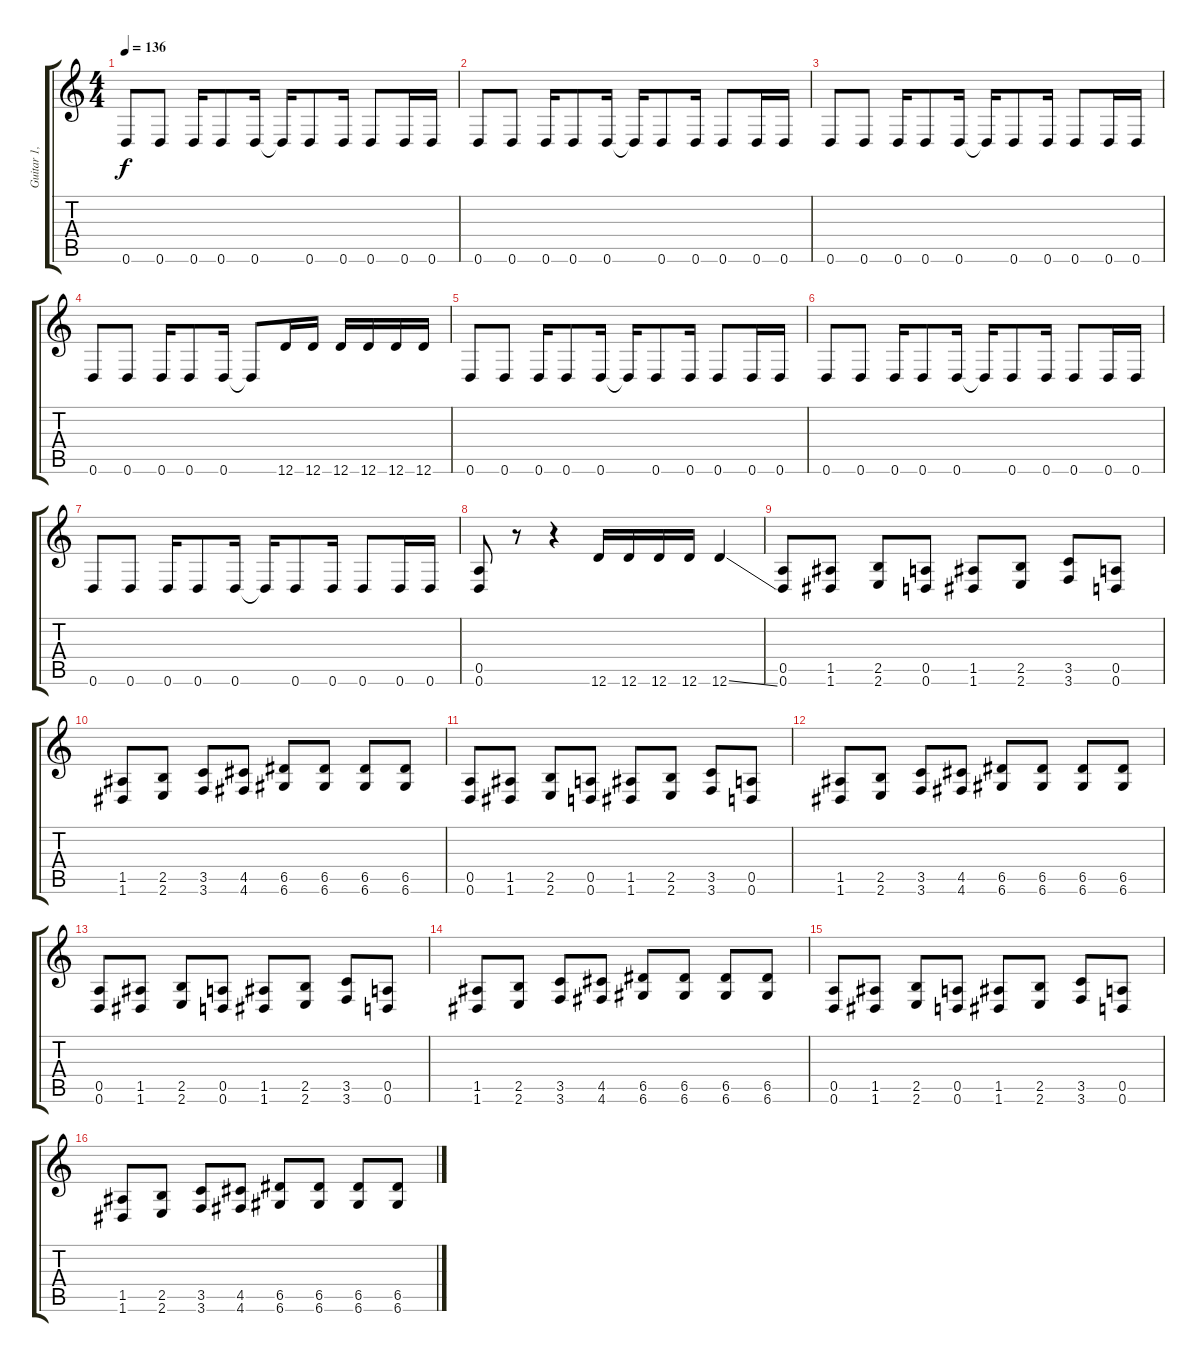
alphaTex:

\track ("Guitar 1, Dime" "Guitar 1, ") {instrument overdrivenguitar}
\staff {score tabs}
\tuning (E4 B3 G3 D3 A2 D2) {hide}
\ts (4 4)
\tempo 136
\clef g2
\ks c
0.6.8{dy f} 0.6.8 0.6.16 0.6.8 0.6.16 0.6{t}.16 0.6.8 0.6.16 0.6.8 0.6.16 0.6.16 |
0.6.8 0.6.8 0.6.16 0.6.8 0.6.16 0.6{t}.16 0.6.8 0.6.16 0.6.8 0.6.16 0.6.16 |
0.6.8 0.6.8 0.6.16 0.6.8 0.6.16 0.6{t}.16 0.6.8 0.6.16 0.6.8 0.6.16 0.6.16 |
0.6.8 0.6.8 0.6.16 0.6.8 0.6.16 0.6{t}.8 12.6.16 12.6.16 12.6.16 12.6.16 12.6.16 12.6.16 |
0.6.8 0.6.8 0.6.16 0.6.8 0.6.16 0.6{t}.16 0.6.8 0.6.16 0.6.8 0.6.16 0.6.16 |
0.6.8 0.6.8 0.6.16 0.6.8 0.6.16 0.6{t}.16 0.6.8 0.6.16 0.6.8 0.6.16 0.6.16 |
0.6.8 0.6.8 0.6.16 0.6.8 0.6.16 0.6{t}.16 0.6.8 0.6.16 0.6.8 0.6.16 0.6.16 |
(0.5 0.6).8 r.8 r.4 12.6.16 12.6.16 12.6.16 12.6.16 12.6{ss}.4 |
(0.5 0.6).8 (1.5 1.6).8 (2.5 2.6).8 (0.5 0.6).8 (1.5 1.6).8 (2.5 2.6).8 (3.5 3.6).8 (0.5 0.6).8 |
(1.5 1.6).8 (2.5 2.6).8 (3.5 3.6).8 (4.5 4.6).8 (6.5 6.6).8 (6.5 6.6).8 (6.5 6.6).8 (6.5 6.6).8 |
(0.5 0.6).8 (1.5 1.6).8 (2.5 2.6).8 (0.5 0.6).8 (1.5 1.6).8 (2.5 2.6).8 (3.5 3.6).8 (0.5 0.6).8 |
(1.5 1.6).8 (2.5 2.6).8 (3.5 3.6).8 (4.5 4.6).8 (6.5 6.6).8 (6.5 6.6).8 (6.5 6.6).8 (6.5 6.6).8 |
(0.5 0.6).8 (1.5 1.6).8 (2.5 2.6).8 (0.5 0.6).8 (1.5 1.6).8 (2.5 2.6).8 (3.5 3.6).8 (0.5 0.6).8 |
(1.5 1.6).8 (2.5 2.6).8 (3.5 3.6).8 (4.5 4.6).8 (6.5 6.6).8 (6.5 6.6).8 (6.5 6.6).8 (6.5 6.6).8 |
(0.5 0.6).8 (1.5 1.6).8 (2.5 2.6).8 (0.5 0.6).8 (1.5 1.6).8 (2.5 2.6).8 (3.5 3.6).8 (0.5 0.6).8 |
(1.5 1.6).8 (2.5 2.6).8 (3.5 3.6).8 (4.5 4.6).8 (6.5 6.6).8 (6.5 6.6).8 (6.5 6.6).8 (6.5 6.6).8
